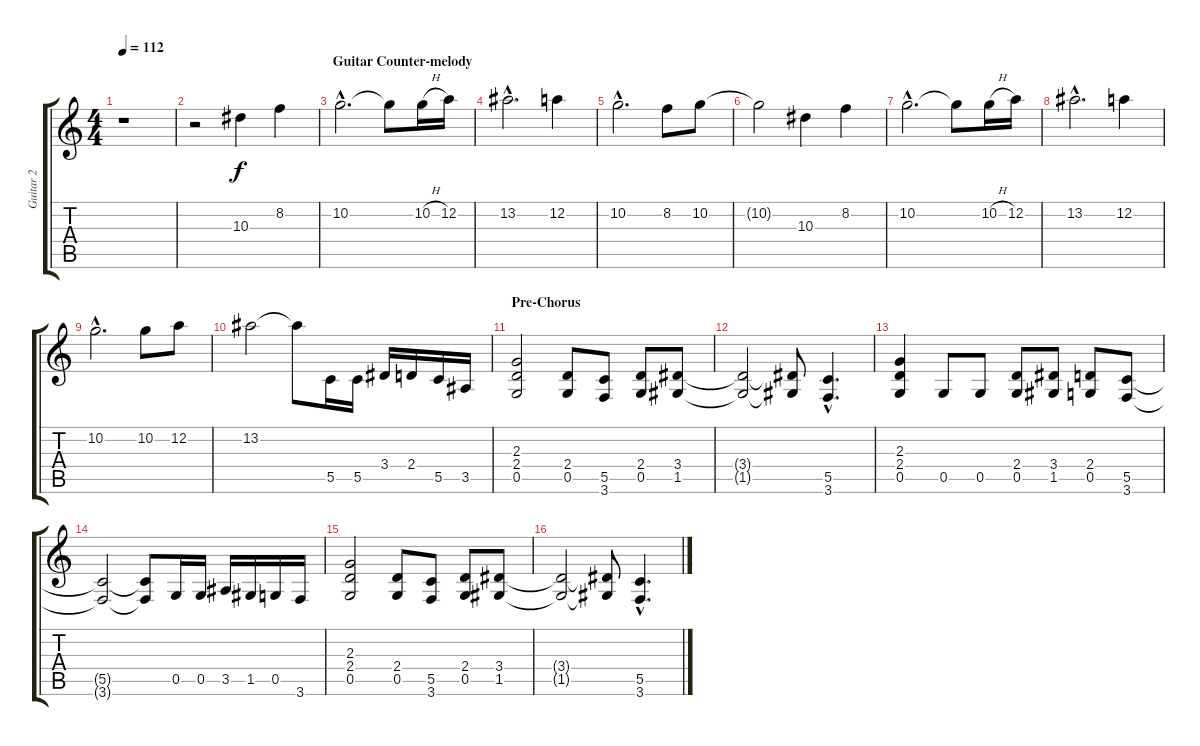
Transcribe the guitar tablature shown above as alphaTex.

\track ("Guitar 2" "Guitar 2") {instrument distortionguitar}
\staff {score tabs}
\tuning (D4 A3 F3 C3 G2 D2) {hide}
\ts (4 4)
\tempo 112
\clef g2
\ks c
r.1{dy f} |
r.2 10.3.4 8.2.4 |
\section ("" "Guitar Counter-melody")
10.2{hac}.2{d} 10.2{t}.8 10.2{h}.16 12.2.16 |
13.2{hac}.2{d} 12.2.4 |
10.2{hac}.2{d} 8.2.8 10.2.8 |
10.2{t}.2 10.3.4 8.2.4 |
10.2{hac}.2{d} 10.2{t}.8 10.2{h}.16 12.2.16 |
13.2{hac}.2{d} 12.2.4 |
10.2{hac}.2{d} 10.2.8 12.2.8 |
13.2.2 13.2{t}.8 5.5.16 5.5.16 3.4.16 2.4.16 5.5.16 3.5.16 |
\section ("" "Pre-Chorus")
(2.3 2.4 0.5).2 (2.4 0.5).8 (5.5 3.6).8 (2.4 0.5).8 (3.4 1.5).8 |
(3.4{t} 1.5{t}).2 (3.4{t} 1.5{t}).8 (5.5{hac} 3.6{hac}).4{d} |
(2.3 2.4 0.5).4 0.5.8 0.5.8 (2.4 0.5).8 (3.4 1.5).8 (2.4 0.5).8 (5.5 3.6).8 |
(5.5{t} 3.6{t}).2 (5.5{t} 3.6{t}).8 0.5.16 0.5.16 3.5.16 1.5.16 0.5.16 3.6.16 |
(2.3 2.4 0.5).2 (2.4 0.5).8 (5.5 3.6).8 (2.4 0.5).8 (3.4 1.5).8 |
(3.4{t} 1.5{t}).2 (3.4{t} 1.5{t}).8 (5.5{hac} 3.6{hac}).4{d}
